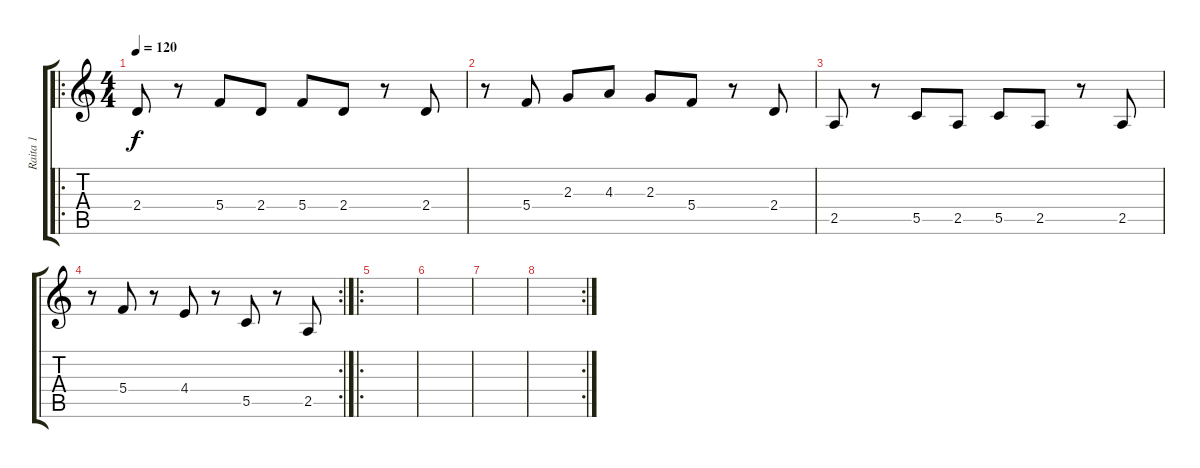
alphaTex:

\track ("Raita 1" "Raita 1") {instrument distortionguitar}
\staff {score tabs}
\tuning (D4 A3 F3 C3 G2 D2) {hide}
\ro
\ts (4 4)
\tempo 120
\clef g2
\ks c
2.4.8{dy f} r.8 5.4.8 2.4.8 5.4.8 2.4.8 r.8 2.4.8 |
r.8 5.4.8 2.3.8 4.3.8 2.3.8 5.4.8 r.8 2.4.8 |
2.5.8 r.8 5.5.8 2.5.8 5.5.8 2.5.8 r.8 2.5.8 |
\rc 2
r.8 5.4.8 r.8 4.4.8 r.8 5.5.8 r.8 2.5.8 |
\ro
|
|
|
\rc 2
